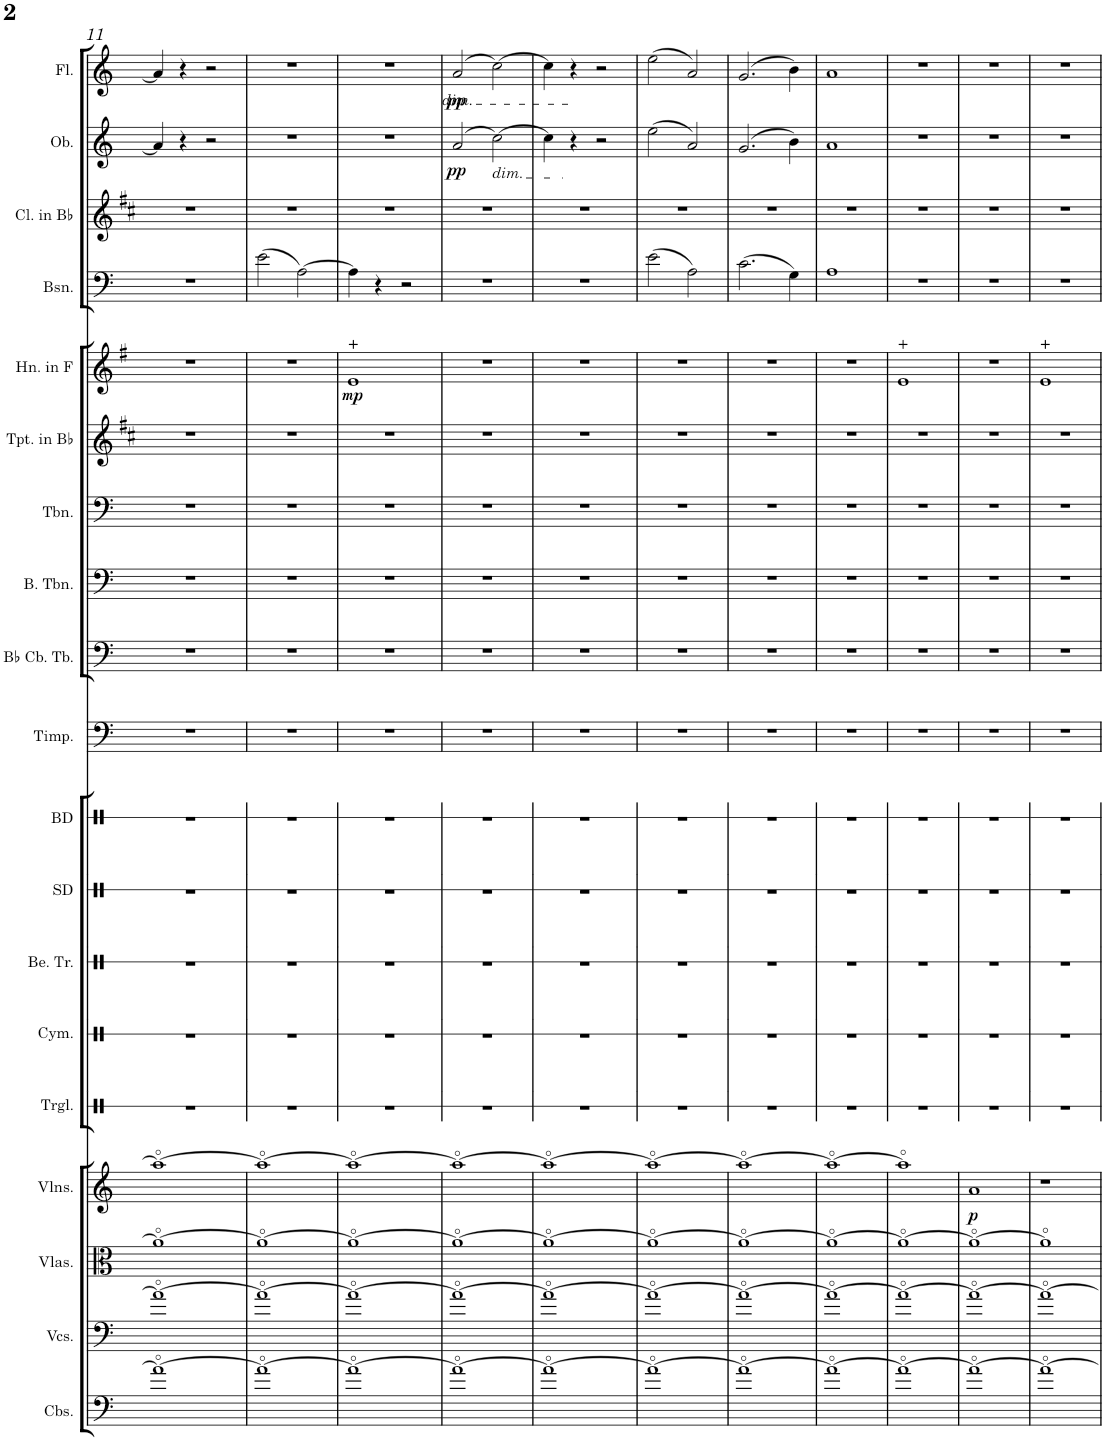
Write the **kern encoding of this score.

**kern	**kern	**kern	**kern	**dynam	**kern	**kern	**kern	**kern	**kern	**kern	**kern	**kern	**kern	**kern	**kern	**dynam	**kern	**kern	**kern	**dynam	**kern	**dynam
*part19	*part18	*part17	*part16	*part16	*part15	*part14	*part13	*part12	*part11	*part10	*part9	*part8	*part7	*part6	*part5	*part5	*part4	*part3	*part2	*part2	*part1	*part1
*staff19	*staff18	*staff17	*staff16	*staff16	*staff15	*staff14	*staff13	*staff12	*staff11	*staff10	*staff9	*staff8	*staff7	*staff6	*staff5	*staff5	*staff4	*staff3	*staff2	*staff2	*staff1	*staff1
*I"Contrabasses	*I"Violoncellos	*I"Violas	*I"Violins	*	*I"Triangle	*I"Cymbals	*I"Bell Tree	*I"Snare Drum	*I"Bass Drum	*I"Timpani	*I"Bb Contrabass Tuba	*I"Bass Trombone	*I"Trombone	*I"Trumpet in Bb	*I"Horn in F	*	*I"Bassoon	*I"Clarinet in Bb	*I"Oboe	*	*I"Flute	*
*I'Cbs.	*I'Vcs.	*I'Vlas.	*I'Vlns.	*	*I'Trgl.	*I'Cym.	*I'Be. Tr.	*I'SD	*I'BD	*I'Timp.	*I'Bb Cb. Tb.	*I'B. Tbn.	*I'Tbn.	*I'Tpt. in Bb	*I'Hn. in F	*	*I'Bsn.	*I'Cl. in Bb	*I'Ob.	*	*I'Fl.	*
!!LO:PB:g=z
*clefF4	*clefF4	*clefC3	*clefG2	*	*clefX	*clefX	*clefX	*clefX	*clefX	*clefF4	*clefF4	*clefF4	*clefF4	*clefG2	*clefG2	*	*clefF4	*clefG2	*clefG2	*	*clefG2	*
*Trd7c12	*	*	*	*	*	*	*	*	*	*	*	*	*	*Trd1c2	*Trd4c7	*	*	*Trd1c2	*	*	*	*
*k[]	*k[]	*k[]	*k[]	*	*k[]	*k[]	*k[]	*k[]	*k[]	*k[]	*k[]	*k[]	*k[]	*k[f#c#]	*k[f#]	*	*k[]	*k[f#c#]	*k[]	*	*k[]	*
*M4/4	*M4/4	*M4/4	*M4/4	*	*M4/4	*M4/4	*M4/4	*M4/4	*M4/4	*M4/4	*M4/4	*M4/4	*M4/4	*M4/4	*M4/4	*	*M4/4	*M4/4	*M4/4	*	*M4/4	*
=11	=11	=11	=11	=11	=11	=11	=11	=11	=11	=11	=11	=11	=11	=11	=11	=11	=11	=11	=11	=11	=11	=11
1a_	1a_	1a_	1aa_	.	1r	1r	1r	1r	1r	1r	1r	1r	1r	1r	1r	.	1r	1r	4a/]	.	4a/]	.
.	.	.	.	.	.	.	.	.	.	.	.	.	.	.	.	.	.	.	4r	.	4r	.
.	.	.	.	.	.	.	.	.	.	.	.	.	.	.	.	.	.	.	2r	.	2r	.
=12	=12	=12	=12	=12	=12	=12	=12	=12	=12	=12	=12	=12	=12	=12	=12	=12	=12	=12	=12	=12	=12	=12
1a_	1a_	1a_	1aa_	.	1r	1r	1r	1r	1r	1r	1r	1r	1r	1r	1r	.	(2e\	1r	1r	.	1r	.
.	.	.	.	.	.	.	.	.	.	.	.	.	.	.	.	.	[2A\)	.	.	.	.	.
=13	=13	=13	=13	=13	=13	=13	=13	=13	=13	=13	=13	=13	=13	=13	=13	=13	=13	=13	=13	=13	=13	=13
!	!	!	!	!	!	!	!	!	!	!	!	!	!	!	!	!LO:DY:b	!	!	!	!	!	!
1a_	1a_	1a_	1aa_	.	1r	1r	1r	1r	1r	1r	1r	1r	1r	1r	1e	mp	4A\]	1r	1r	.	1r	.
.	.	.	.	.	.	.	.	.	.	.	.	.	.	.	.	.	4r	.	.	.	.	.
.	.	.	.	.	.	.	.	.	.	.	.	.	.	.	.	.	2r	.	.	.	.	.
=14	=14	=14	=14	=14	=14	=14	=14	=14	=14	=14	=14	=14	=14	=14	=14	=14	=14	=14	=14	=14	=14	=14
!	!	!	!	!	!	!	!	!	!	!	!	!	!	!	!	!	!	!	!	!	!LO:TX:b:i:t=dim.	!
!	!	!	!	!	!	!	!	!	!	!	!	!	!	!	!	!	!	!	!	!LO:DY:b	!	!LO:DY:b
1a_	1a_	1a_	1aa_	.	1r	1r	1r	1r	1r	1r	1r	1r	1r	1r	1r	.	1r	1r	(2a/	pp	(2a/	pp
!	!	!	!	!	!	!	!	!	!	!	!	!	!	!	!	!	!	!	!LO:TX:b:i:t=dim.	!	!	!
.	.	.	.	.	.	.	.	.	.	.	.	.	.	.	.	.	.	.	[2cc\)	.	[2cc\)	.
=15	=15	=15	=15	=15	=15	=15	=15	=15	=15	=15	=15	=15	=15	=15	=15	=15	=15	=15	=15	=15	=15	=15
1a_	1a_	1a_	1aa_	.	1r	1r	1r	1r	1r	1r	1r	1r	1r	1r	1r	.	1r	1r	4cc\]	.	4cc\]	.
.	.	.	.	.	.	.	.	.	.	.	.	.	.	.	.	.	.	.	4r	.	4r	.
.	.	.	.	.	.	.	.	.	.	.	.	.	.	.	.	.	.	.	2r	.	2r	.
=16	=16	=16	=16	=16	=16	=16	=16	=16	=16	=16	=16	=16	=16	=16	=16	=16	=16	=16	=16	=16	=16	=16
1a_	1a_	1a_	1aa_	.	1r	1r	1r	1r	1r	1r	1r	1r	1r	1r	1r	.	(2e\	1r	(2ee\	.	(2ee\	.
.	.	.	.	.	.	.	.	.	.	.	.	.	.	.	.	.	2A\)	.	2a/)	.	2a/)	.
=17	=17	=17	=17	=17	=17	=17	=17	=17	=17	=17	=17	=17	=17	=17	=17	=17	=17	=17	=17	=17	=17	=17
1a_	1a_	1a_	1aa_	.	1r	1r	1r	1r	1r	1r	1r	1r	1r	1r	1r	.	(2.c\	1r	(2.g/	.	(2.g/	.
.	.	.	.	.	.	.	.	.	.	.	.	.	.	.	.	.	4G\)	.	4b\)	.	4b\)	.
=18	=18	=18	=18	=18	=18	=18	=18	=18	=18	=18	=18	=18	=18	=18	=18	=18	=18	=18	=18	=18	=18	=18
1a_	1a_	1a_	1aa_	.	1r	1r	1r	1r	1r	1r	1r	1r	1r	1r	1r	.	1A	1r	1a	.	1a	.
=19	=19	=19	=19	=19	=19	=19	=19	=19	=19	=19	=19	=19	=19	=19	=19	=19	=19	=19	=19	=19	=19	=19
1a_	1a_	1a_	1aa]	.	1r	1r	1r	1r	1r	1r	1r	1r	1r	1r	1e	.	1r	1r	1r	.	1r	.
=20	=20	=20	=20	=20	=20	=20	=20	=20	=20	=20	=20	=20	=20	=20	=20	=20	=20	=20	=20	=20	=20	=20
!	!	!	!	!LO:DY:b	!	!	!	!	!	!	!	!	!	!	!	!	!	!	!	!	!	!
1a_	1a_	1a_	1a	p	1r	1r	1r	1r	1r	1r	1r	1r	1r	1r	1r	.	1r	1r	1r	.	1r	.
=21	=21	=21	=21	=21	=21	=21	=21	=21	=21	=21	=21	=21	=21	=21	=21	=21	=21	=21	=21	=21	=21	=21
1a_	1a_	1a]	1r	.	1r	1r	1r	1r	1r	1r	1r	1r	1r	1r	1e	.	1r	1r	1r	.	1r	.
=	=	=	=	=	=	=	=	=	=	=	=	=	=	=	=	=	=	=	=	=	=	=
*-	*-	*-	*-	*-	*-	*-	*-	*-	*-	*-	*-	*-	*-	*-	*-	*-	*-	*-	*-	*-	*-	*-
